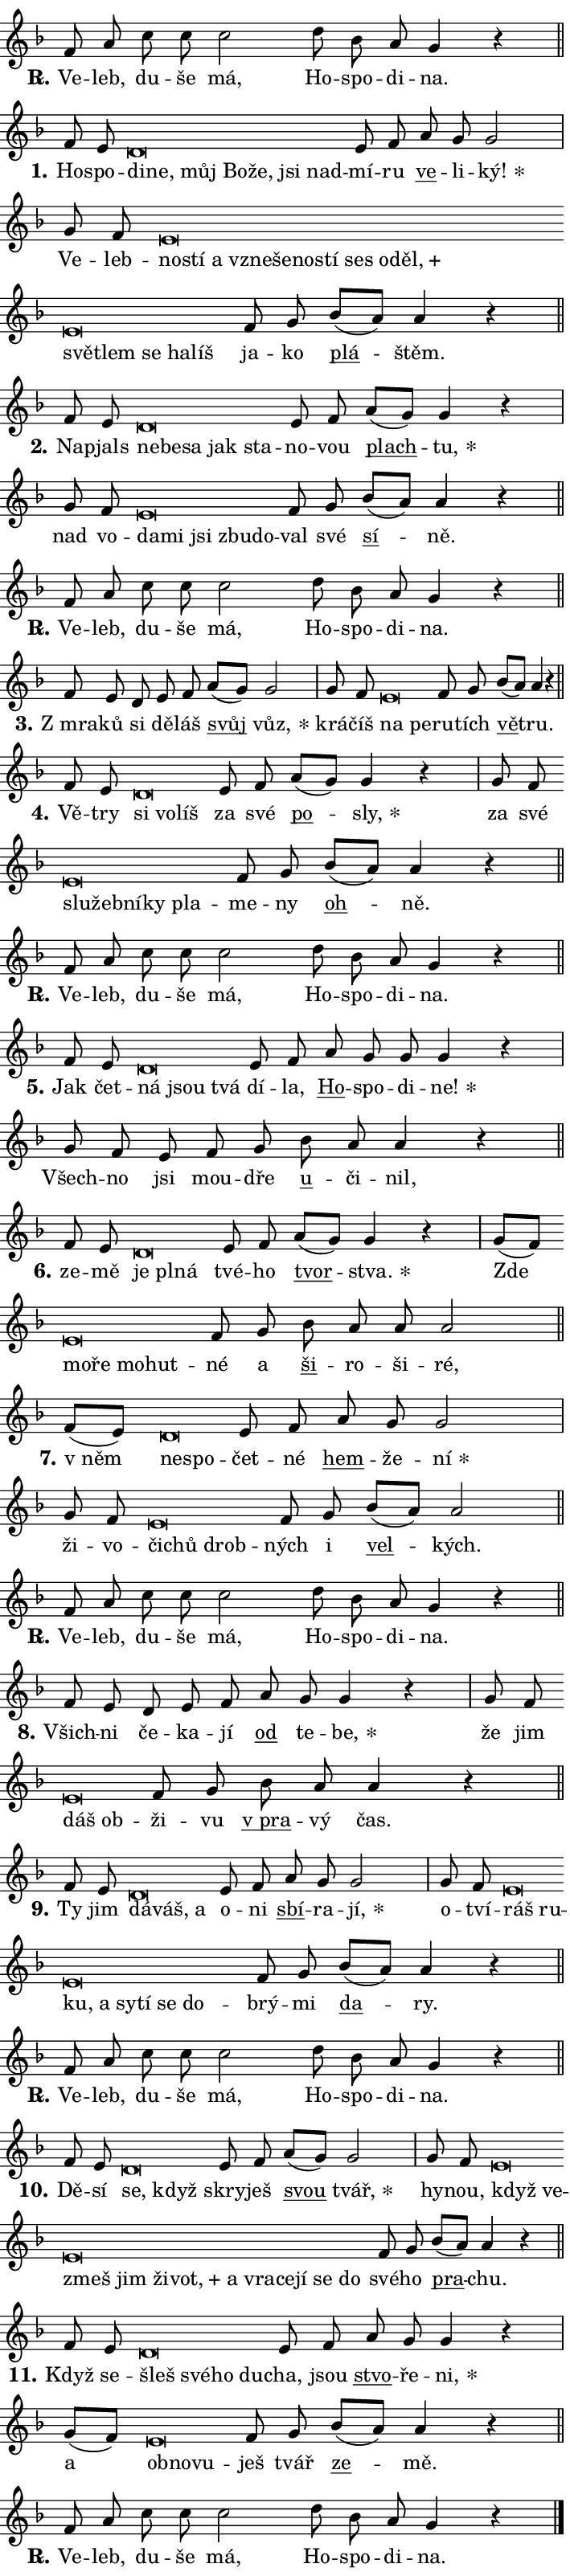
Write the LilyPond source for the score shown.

\version "2.24.0"
\header { tagline = "" }
\paper {
  indent = 0\cm
  top-margin = 0\cm
  right-margin = 0.13\cm % to fit lyric hyphens
  bottom-margin = 0\cm
  left-margin = 0\cm
  paper-width = 12\cm
  page-breaking = #ly:one-page-breaking
  system-system-spacing.basic-distance = #11
  score-system-spacing.basic-distance = #11
  ragged-last = ##f
}


%% Author: Thomas Morley
%% https://lists.gnu.org/archive/html/lilypond-user/2020-05/msg00002.html
#(define (line-position grob)
"Returns position of @var[grob} in current system:
   @code{'start}, if at first time-step
   @code{'end}, if at last time-step
   @code{'middle} otherwise
"
  (let* ((col (ly:item-get-column grob))
         (ln (ly:grob-object col 'left-neighbor))
         (rn (ly:grob-object col 'right-neighbor))
         (col-to-check-left (if (ly:grob? ln) ln col))
         (col-to-check-right (if (ly:grob? rn) rn col))
         (break-dir-left
           (and
             (ly:grob-property col-to-check-left 'non-musical #f)
             (ly:item-break-dir col-to-check-left)))
         (break-dir-right
           (and
             (ly:grob-property col-to-check-right 'non-musical #f)
             (ly:item-break-dir col-to-check-right))))
        (cond ((eqv? 1 break-dir-left) 'start)
              ((eqv? -1 break-dir-right) 'end)
              (else 'middle))))

#(define (tranparent-at-line-position vctor)
  (lambda (grob)
  "Relying on @code{line-position} select the relevant enry from @var{vctor}.
Used to determine transparency,"
    (case (line-position grob)
      ((end) (not (vector-ref vctor 0)))
      ((middle) (not (vector-ref vctor 1)))
      ((start) (not (vector-ref vctor 2))))))

noteHeadBreakVisibility =
#(define-music-function (break-visibility)(vector?)
"Makes @code{NoteHead}s transparent relying on @var{break-visibility}"
#{
  \override NoteHead.transparent =
    #(tranparent-at-line-position break-visibility)
#})

#(define delete-ledgers-for-transparent-note-heads
  (lambda (grob)
    "Reads whether a @code{NoteHead} is transparent.
If so this @code{NoteHead} is removed from @code{'note-heads} from
@var{grob}, which is supposed to be @code{LedgerLineSpanner}.
As a result ledgers are not printed for this @code{NoteHead}"
    (let* ((nhds-array (ly:grob-object grob 'note-heads))
           (nhds-list
             (if (ly:grob-array? nhds-array)
                 (ly:grob-array->list nhds-array)
                 '()))
           ;; Relies on the transparent-property being done before
           ;; Staff.LedgerLineSpanner.after-line-breaking is executed.
           ;; This is fragile ...
           (to-keep
             (remove
               (lambda (nhd)
                 (ly:grob-property nhd 'transparent #f))
               nhds-list)))
      ;; TODO find a better method to iterate over grob-arrays, similiar
      ;; to filter/remove etc for lists
      ;; For now rebuilt from scratch
      (set! (ly:grob-object grob 'note-heads)  '())
      (for-each
        (lambda (nhd)
          (ly:pointer-group-interface::add-grob grob 'note-heads nhd))
        to-keep))))

squashNotes = {
  \override NoteHead.X-extent = #'(-0.2 . 0.2)
  \override NoteHead.Y-extent = #'(-0.75 . 0)
  \override NoteHead.stencil =
    #(lambda (grob)
       (let ((pos (ly:grob-property grob 'staff-position)))
         (begin
           (if (< pos -7) (display "ERROR: Lower brevis then expected\n") (display ""))
           (if (<= pos -6) ly:text-interface::print ly:note-head::print))))
}
unSquashNotes = {
  \revert NoteHead.X-extent
  \revert NoteHead.Y-extent
  \revert NoteHead.stencil
}

hideNotes = \noteHeadBreakVisibility #begin-of-line-visible
unHideNotes = \noteHeadBreakVisibility #all-visible

% work-around for resetting accidentals
% https://lilypond.org/doc/v2.23/Documentation/notation/displaying-rhythms#unmetered-music
cadenzaMeasure = {
  \cadenzaOff
  \partial 1024 s1024
  \cadenzaOn
}

#(define-markup-command (accent layout props text) (markup?)
  "Underline accented syllable"
  (interpret-markup layout props
    #{\markup \override #'(offset . 4.3) \underline { #text }#}))

responsum = \markup \concat {
  "R" \hspace #-1.05 \path #0.1 #'((moveto 0 0.07) (lineto 0.9 0.8)) \hspace #0.05 "."
}

spaceSize = #0.6828661417322834 % exact space size for TeX Gyre Schola

\layout {
  \context {
    \Staff
    \remove "Time_signature_engraver"
    \override LedgerLineSpanner.after-line-breaking = #delete-ledgers-for-transparent-note-heads
  }
  \context {
    \Lyrics {
      \override LyricSpace.minimum-distance = \spaceSize
      \override LyricText.font-name = #"TeX Gyre Schola"
      \override LyricText.font-size = 1
      \override StanzaNumber.font-name = #"TeX Gyre Schola Bold"
      \override StanzaNumber.font-size = 1
    }
  }
  \context {
    \Score 
    \override NoteHead.text =
      #(lambda (grob) 
        (let ((pos (ly:grob-property grob 'staff-position)))
          #{\markup {
            \combine
              \halign #-0.55 \raise #(if (= pos -6) 0 0.5) \override #'(thickness . 2) \draw-line #'(3.2 . 0)
              \musicglyph "noteheads.sM1"
          }#}))
  }
}

% magnetic-lyrics.ily
%
%   written by
%     Jean Abou Samra <jean@abou-samra.fr>
%     Werner Lemberg <wl@gnu.org>
%
%   adapted by
%     Jiri Hon <jiri.hon@gmail.com>
%
% Version 2022-Apr-15

% https://www.mail-archive.com/lilypond-user@gnu.org/msg149350.html

#(define (Left_hyphen_pointer_engraver context)
   "Collect syllable-hyphen-syllable occurrences in lyrics and store
them in properties.  This engraver only looks to the left.  For
example, if the lyrics input is @code{foo -- bar}, it does the
following.

@itemize @bullet
@item
Set the @code{text} property of the @code{LyricHyphen} grob between
@q{foo} and @q{bar} to @code{foo}.

@item
Set the @code{left-hyphen} property of the @code{LyricText} grob with
text @q{foo} to the @code{LyricHyphen} grob between @q{foo} and
@q{bar}.
@end itemize

Use this auxiliary engraver in combination with the
@code{lyric-@/text::@/apply-@/magnetic-@/offset!} hook."
   (let ((hyphen #f)
         (text #f))
     (make-engraver
      (acknowledgers
       ((lyric-syllable-interface engraver grob source-engraver)
        (set! text grob)))
      (end-acknowledgers
       ((lyric-hyphen-interface engraver grob source-engraver)
        ;(when (not (grob::has-interface grob 'lyric-space-interface))
          (set! hyphen grob)));)
      ((stop-translation-timestep engraver)
       (when (and text hyphen)
         (ly:grob-set-object! text 'left-hyphen hyphen))
       (set! text #f)
       (set! hyphen #f)))))

#(define (lyric-text::apply-magnetic-offset! grob)
   "If the space between two syllables is less than the value in
property @code{LyricText@/.details@/.squash-threshold}, move the right
syllable to the left so that it gets concatenated with the left
syllable.

Use this function as a hook for
@code{LyricText@/.after-@/line-@/breaking} if the
@code{Left_@/hyphen_@/pointer_@/engraver} is active."
   (let ((hyphen (ly:grob-object grob 'left-hyphen #f)))
     (when hyphen
       (let ((left-text (ly:spanner-bound hyphen LEFT)))
         (when (grob::has-interface left-text 'lyric-syllable-interface)
           (let* ((common (ly:grob-common-refpoint grob left-text X))
                  (this-x-ext (ly:grob-extent grob common X))
                  (left-x-ext
                   (begin
                     ;; Trigger magnetism for left-text.
                     (ly:grob-property left-text 'after-line-breaking)
                     (ly:grob-extent left-text common X)))
                  ;; `delta` is the gap width between two syllables.
                  (delta (- (interval-start this-x-ext)
                            (interval-end left-x-ext)))
                  (details (ly:grob-property grob 'details))
                  (threshold (assoc-get 'squash-threshold details 0.2)))
             (when (< delta threshold)
               (let* (;; We have to manipulate the input text so that
                      ;; ligatures crossing syllable boundaries are not
                      ;; disabled.  For languages based on the Latin
                      ;; script this is essentially a beautification.
                      ;; However, for non-Western scripts it can be a
                      ;; necessity.
                      (lt (ly:grob-property left-text 'text))
                      (rt (ly:grob-property grob 'text))
                      (is-space (grob::has-interface hyphen 'lyric-space-interface))
                      (space (if is-space " " ""))
                      (extra-delta (if is-space spaceSize 0))
                      ;; Append new syllable.
                      (ltrt-space (if (and (string? lt) (string? rt))
                                (string-append lt space rt)
                                (make-concat-markup (list lt space rt))))
                      ;; Right-align `ltrt` to the right side.
                      (ltrt-space-markup (grob-interpret-markup
                               grob
                               (make-translate-markup
                                (cons (interval-length this-x-ext) 0)
                                (make-right-align-markup ltrt-space)))))
                 (begin
                   ;; Don't print `left-text`.
                   (ly:grob-set-property! left-text 'stencil #f)
                   ;; Set text and stencil (which holds all collected
                   ;; syllables so far) and shift it to the left.
                   (ly:grob-set-property! grob 'text ltrt-space)
                   (ly:grob-set-property! grob 'stencil ltrt-space-markup)
                   (ly:grob-translate-axis! grob (- (- delta extra-delta)) X))))))))))


#(define (lyric-hyphen::displace-bounds-first grob)
   ;; Make very sure this callback isn't triggered too early.
   (let ((left (ly:spanner-bound grob LEFT))
         (right (ly:spanner-bound grob RIGHT)))
     (ly:grob-property left 'after-line-breaking)
     (ly:grob-property right 'after-line-breaking)
     (ly:lyric-hyphen::print grob)))

squashThreshold = #0.4

\layout {
  \context {
    \Lyrics
    \consists #Left_hyphen_pointer_engraver
    \override LyricText.after-line-breaking =
      #lyric-text::apply-magnetic-offset!
    \override LyricHyphen.stencil = #lyric-hyphen::displace-bounds-first
    \override LyricText.details.squash-threshold = \squashThreshold
    \override LyricHyphen.minimum-distance = 0
    \override LyricHyphen.minimum-length = \squashThreshold
  }
}

squashText = \override LyricText.details.squash-threshold = 9999
unSquashText = \override LyricText.details.squash-threshold = \squashThreshold

leftText = \override LyricText.self-alignment-X = #LEFT
unLeftText = \revert LyricText.self-alignment-X

starOffset = #(lambda (grob) 
                (let ((x_offset (ly:self-alignment-interface::aligned-on-x-parent grob)))
                  (if (= x_offset 0) 0 (+ x_offset 1.2))))

star = #(define-music-function (syllable)(string?)
"Append star separator at the end of a syllable"
#{
  \once \override LyricText.X-offset = #starOffset
  \lyricmode { \markup {
    #syllable
    \override #'((font-name . "TeX Gyre Schola Bold")) \hspace #0.2 \lower #0.65 \larger "*"
  } }
#})

starAccent = #(define-music-function (syllable)(string?)
"Append star separator at the end of a syllable and make accent"
#{
  \once \override LyricText.X-offset = #starOffset
  \lyricmode { \markup {
    \accent #syllable
    \override #'((font-name . "TeX Gyre Schola Bold")) \hspace #0.2 \lower #0.65 \larger "*"
  } }
#})

breath = #(define-music-function (syllable)(string?)
"Append breathing indicator at the end of a syllable"
#{
  \lyricmode { \markup { #syllable "+" } }
#})

optionalBreath = #(define-music-function (syllable)(string?)
"Append optional breathing indicator at the end of a syllable"
#{
  \lyricmode { \markup { #syllable "(+)" } }
#})


\score {
    <<
        \new Voice = "melody" { \cadenzaOn \key f \major \relative { f'8 a c c c2 \bar "" d8 bes a g4 r \cadenzaMeasure \bar "||" \break } }
        \new Lyrics \lyricsto "melody" { \lyricmode { \set stanza = \responsum
Ve -- leb, du -- še má, Ho -- spo -- di -- na. } }
    >>
    \layout {}
}

\score {
    <<
        \new Voice = "melody" { \cadenzaOn \key f \major \relative { f'8 e \bar "" \squashNotes d\breve*1/16 \hideNotes \breve*1/16 \bar "" \breve*1/16 \bar "" \breve*1/16 \bar "" \breve*1/16 \bar "" \breve*1/16 \breve*1/16 \bar "" \unHideNotes \unSquashNotes e8 f \bar "" a g g2 \cadenzaMeasure \bar "|" g8 f \bar "" \squashNotes e\breve*1/16 \hideNotes \breve*1/16 \bar "" \breve*1/16 \bar "" \breve*1/16 \bar "" \breve*1/16 \bar "" \breve*1/16 \bar "" \breve*1/16 \bar "" \breve*1/16 \bar "" \breve*1/16 \bar "" \breve*1/16 \bar "" \breve*1/16 \bar "" \breve*1/16 \bar "" \breve*1/16 \bar "" \breve*1/16 \breve*1/16 \bar "" \unHideNotes \unSquashNotes f8 g \bar "" bes[( a)] a4 r \cadenzaMeasure \bar "||" \break } }
        \new Lyrics \lyricsto "melody" { \lyricmode { \set stanza = "1."
Ho -- spo -- \leftText di -- \squashText ne, můj Bo -- že, jsi nad -- \unLeftText \unSquashText mí -- ru \markup \accent ve -- li -- \star ký! Ve -- leb -- \leftText no -- \squashText stí a vzne -- še -- no -- stí ses o -- \breath "děl," svě -- tlem se ha -- líš \unLeftText \unSquashText ja -- ko \markup \accent plá -- štěm. } }
    >>
    \layout {}
}

\score {
    <<
        \new Voice = "melody" { \cadenzaOn \key f \major \relative { f'8 e \bar "" \squashNotes d\breve*1/16 \hideNotes \breve*1/16 \bar "" \breve*1/16 \bar "" \breve*1/16 \breve*1/16 \bar "" \unHideNotes \unSquashNotes e8 f \bar "" a[( g)] g4 r \cadenzaMeasure \bar "|" g8 f \bar "" \squashNotes e\breve*1/16 \hideNotes \breve*1/16 \bar "" \breve*1/16 \bar "" \breve*1/16 \breve*1/16 \bar "" \unHideNotes \unSquashNotes f8 g \bar "" bes[( a)] a4 r \cadenzaMeasure \bar "||" \break } }
        \new Lyrics \lyricsto "melody" { \lyricmode { \set stanza = "2."
Na -- pjals \leftText ne -- \squashText be -- sa jak sta -- \unLeftText \unSquashText no -- vou \markup \accent plach -- \star tu, nad vo -- \leftText da -- \squashText mi jsi zbu -- do -- \unLeftText \unSquashText val své \markup \accent sí -- ně. } }
    >>
    \layout {}
}

\score {
    <<
        \new Voice = "melody" { \cadenzaOn \key f \major \relative { f'8 a c c c2 \bar "" d8 bes a g4 r \cadenzaMeasure \bar "||" \break } }
        \new Lyrics \lyricsto "melody" { \lyricmode { \set stanza = \responsum
Ve -- leb, du -- še má, Ho -- spo -- di -- na. } }
    >>
    \layout {}
}

\score {
    <<
        \new Voice = "melody" { \cadenzaOn \key f \major \relative { f'8 e d e8 f \bar "" a[( g)] g2 \cadenzaMeasure \bar "|" g8 f \bar "" \squashNotes e\breve*1/16 \hideNotes \breve*1/16 \bar "" \unHideNotes \unSquashNotes f8 g \bar "" bes[( a)] a4 r \cadenzaMeasure \bar "||" \break } }
        \new Lyrics \lyricsto "melody" { \lyricmode { \set stanza = "3."
"Z mra" -- ků si dě -- láš \markup \accent svůj \star vůz, krá -- číš \leftText na \squashText pe -- \unLeftText \unSquashText ru -- tích \markup \accent vě -- tru. } }
    >>
    \layout {}
}

\score {
    <<
        \new Voice = "melody" { \cadenzaOn \key f \major \relative { f'8 e \bar "" \squashNotes d\breve*1/16 \hideNotes \breve*1/16 \breve*1/16 \bar "" \unHideNotes \unSquashNotes e8 f \bar "" a[( g)] g4 r \cadenzaMeasure \bar "|" g8 f \bar "" \squashNotes e\breve*1/16 \hideNotes \breve*1/16 \bar "" \breve*1/16 \bar "" \breve*1/16 \breve*1/16 \bar "" \unHideNotes \unSquashNotes f8 g \bar "" bes[( a)] a4 r \cadenzaMeasure \bar "||" \break } }
        \new Lyrics \lyricsto "melody" { \lyricmode { \set stanza = "4."
Vě -- try \leftText si \squashText vo -- líš \unLeftText \unSquashText za své \markup \accent po -- \star sly, za své \leftText slu -- \squashText žeb -- ní -- ky pla -- \unLeftText \unSquashText me -- ny \markup \accent oh -- ně. } }
    >>
    \layout {}
}

\score {
    <<
        \new Voice = "melody" { \cadenzaOn \key f \major \relative { f'8 a c c c2 \bar "" d8 bes a g4 r \cadenzaMeasure \bar "||" \break } }
        \new Lyrics \lyricsto "melody" { \lyricmode { \set stanza = \responsum
Ve -- leb, du -- še má, Ho -- spo -- di -- na. } }
    >>
    \layout {}
}

\score {
    <<
        \new Voice = "melody" { \cadenzaOn \key f \major \relative { f'8 e \bar "" \squashNotes d\breve*1/16 \hideNotes \breve*1/16 \breve*1/16 \bar "" \unHideNotes \unSquashNotes e8 f \bar "" a g g g4 r \cadenzaMeasure \bar "|" g8 f e f8 g \bar "" bes a a4 r \cadenzaMeasure \bar "||" \break } }
        \new Lyrics \lyricsto "melody" { \lyricmode { \set stanza = "5."
Jak čet -- \leftText ná \squashText jsou tvá \unLeftText \unSquashText dí -- la, \markup \accent Ho -- spo -- di -- \star ne! Všech -- no jsi mou -- dře \markup \accent u -- či -- nil, } }
    >>
    \layout {}
}

\score {
    <<
        \new Voice = "melody" { \cadenzaOn \key f \major \relative { f'8 e \bar "" \squashNotes d\breve*1/16 \hideNotes \breve*1/16 \breve*1/16 \bar "" \unHideNotes \unSquashNotes e8 f \bar "" a[( g)] g4 r \cadenzaMeasure \bar "|" g8[( f)] \bar "" \squashNotes e\breve*1/16 \hideNotes \breve*1/16 \bar "" \breve*1/16 \breve*1/16 \bar "" \unHideNotes \unSquashNotes f8 g \bar "" bes a a a2 \cadenzaMeasure \bar "||" \break } }
        \new Lyrics \lyricsto "melody" { \lyricmode { \set stanza = "6."
ze -- mě \leftText je \squashText pl -- ná \unLeftText \unSquashText tvé -- ho \markup \accent tvor -- \star stva. Zde \leftText mo -- \squashText ře mo -- hut -- \unLeftText \unSquashText né a \markup \accent ši -- ro -- ši -- ré, } }
    >>
    \layout {}
}

\score {
    <<
        \new Voice = "melody" { \cadenzaOn \key f \major \relative { f'8[( e)] \bar "" \squashNotes d\breve*1/16 \hideNotes \breve*1/16 \bar "" \unHideNotes \unSquashNotes e8 f \bar "" a g g2 \cadenzaMeasure \bar "|" g8 f \bar "" \squashNotes e\breve*1/16 \hideNotes \breve*1/16 \breve*1/16 \bar "" \unHideNotes \unSquashNotes f8 g \bar "" bes[( a)] a2 \cadenzaMeasure \bar "||" \break } }
        \new Lyrics \lyricsto "melody" { \lyricmode { \set stanza = "7."
"v něm" \leftText ne -- \squashText spo -- \unLeftText \unSquashText čet -- né \markup \accent hem -- že -- \star ní ži -- vo -- \leftText či -- \squashText chů drob -- \unLeftText \unSquashText ných i \markup \accent vel -- kých. } }
    >>
    \layout {}
}

\score {
    <<
        \new Voice = "melody" { \cadenzaOn \key f \major \relative { f'8 a c c c2 \bar "" d8 bes a g4 r \cadenzaMeasure \bar "||" \break } }
        \new Lyrics \lyricsto "melody" { \lyricmode { \set stanza = \responsum
Ve -- leb, du -- še má, Ho -- spo -- di -- na. } }
    >>
    \layout {}
}

\score {
    <<
        \new Voice = "melody" { \cadenzaOn \key f \major \relative { f'8 e d e8 f \bar "" a g g4 r \cadenzaMeasure \bar "|" g8 f \bar "" \squashNotes e\breve*1/16 \hideNotes \breve*1/16 \bar "" \unHideNotes \unSquashNotes f8 g \bar "" bes a a4 r \cadenzaMeasure \bar "||" \break } }
        \new Lyrics \lyricsto "melody" { \lyricmode { \set stanza = "8."
Všich -- ni če -- ka -- jí \markup \accent od te -- \star be, že jim \leftText dáš \squashText ob -- \unLeftText \unSquashText ži -- vu \markup \accent "v pra" -- vý čas. } }
    >>
    \layout {}
}

\score {
    <<
        \new Voice = "melody" { \cadenzaOn \key f \major \relative { f'8 e \bar "" \squashNotes d\breve*1/16 \hideNotes \breve*1/16 \breve*1/16 \bar "" \unHideNotes \unSquashNotes e8 f \bar "" a g g2 \cadenzaMeasure \bar "|" g8 f \bar "" \squashNotes e\breve*1/16 \hideNotes \breve*1/16 \bar "" \breve*1/16 \bar "" \breve*1/16 \bar "" \breve*1/16 \bar "" \breve*1/16 \bar "" \breve*1/16 \breve*1/16 \bar "" \unHideNotes \unSquashNotes f8 g \bar "" bes[( a)] a4 r \cadenzaMeasure \bar "||" \break } }
        \new Lyrics \lyricsto "melody" { \lyricmode { \set stanza = "9."
Ty jim \leftText dá -- \squashText váš, a \unLeftText \unSquashText o -- ni \markup \accent sbí -- ra -- \star jí, o -- tví -- \leftText ráš \squashText ru -- ku, a sy -- tí se do -- \unLeftText \unSquashText brý -- mi \markup \accent da -- ry. } }
    >>
    \layout {}
}

\score {
    <<
        \new Voice = "melody" { \cadenzaOn \key f \major \relative { f'8 a c c c2 \bar "" d8 bes a g4 r \cadenzaMeasure \bar "||" \break } }
        \new Lyrics \lyricsto "melody" { \lyricmode { \set stanza = \responsum
Ve -- leb, du -- še má, Ho -- spo -- di -- na. } }
    >>
    \layout {}
}

\score {
    <<
        \new Voice = "melody" { \cadenzaOn \key f \major \relative { f'8 e \bar "" \squashNotes d\breve*1/16 \hideNotes \breve*1/16 \bar "" \unHideNotes \unSquashNotes e8 f \bar "" a[( g)] g2 \cadenzaMeasure \bar "|" g8 f \bar "" \squashNotes e\breve*1/16 \hideNotes \breve*1/16 \bar "" \breve*1/16 \bar "" \breve*1/16 \bar "" \breve*1/16 \bar "" \breve*1/16 \bar "" \breve*1/16 \bar "" \breve*1/16 \bar "" \breve*1/16 \bar "" \breve*1/16 \bar "" \breve*1/16 \breve*1/16 \bar "" \unHideNotes \unSquashNotes f8 g \bar "" bes[( a)] a4 r \cadenzaMeasure \bar "||" \break } }
        \new Lyrics \lyricsto "melody" { \lyricmode { \set stanza = "10."
Dě -- sí \leftText se, \squashText když \unLeftText \unSquashText skry -- ješ \markup \accent svou \star tvář, hy -- nou, \leftText když \squashText ve -- zmeš jim ži -- \breath "vot," a vra -- ce -- jí se do \unLeftText \unSquashText své -- ho \markup \accent pra -- chu. } }
    >>
    \layout {}
}

\score {
    <<
        \new Voice = "melody" { \cadenzaOn \key f \major \relative { f'8 e \bar "" \squashNotes d\breve*1/16 \hideNotes \breve*1/16 \bar "" \breve*1/16 \breve*1/16 \bar "" \unHideNotes \unSquashNotes e8 f \bar "" a g g4 r \cadenzaMeasure \bar "|" g8[( f)] \bar "" \squashNotes e\breve*1/16 \hideNotes \breve*1/16 \breve*1/16 \bar "" \unHideNotes \unSquashNotes f8 g \bar "" bes[( a)] a4 r \cadenzaMeasure \bar "||" \break } }
        \new Lyrics \lyricsto "melody" { \lyricmode { \set stanza = "11."
Když se -- \leftText šleš \squashText své -- ho du -- \unLeftText \unSquashText cha, jsou \markup \accent stvo -- ře -- \star ni, a \leftText ob -- \squashText no -- vu -- \unLeftText \unSquashText ješ tvář \markup \accent ze -- mě. } }
    >>
    \layout {}
}

\score {
    <<
        \new Voice = "melody" { \cadenzaOn \key f \major \relative { f'8 a c c c2 \bar "" d8 bes a g4 r \cadenzaMeasure \bar "||" \break } \bar "|." }
        \new Lyrics \lyricsto "melody" { \lyricmode { \set stanza = \responsum
Ve -- leb, du -- še má, Ho -- spo -- di -- na. } }
    >>
    \layout {}
}
